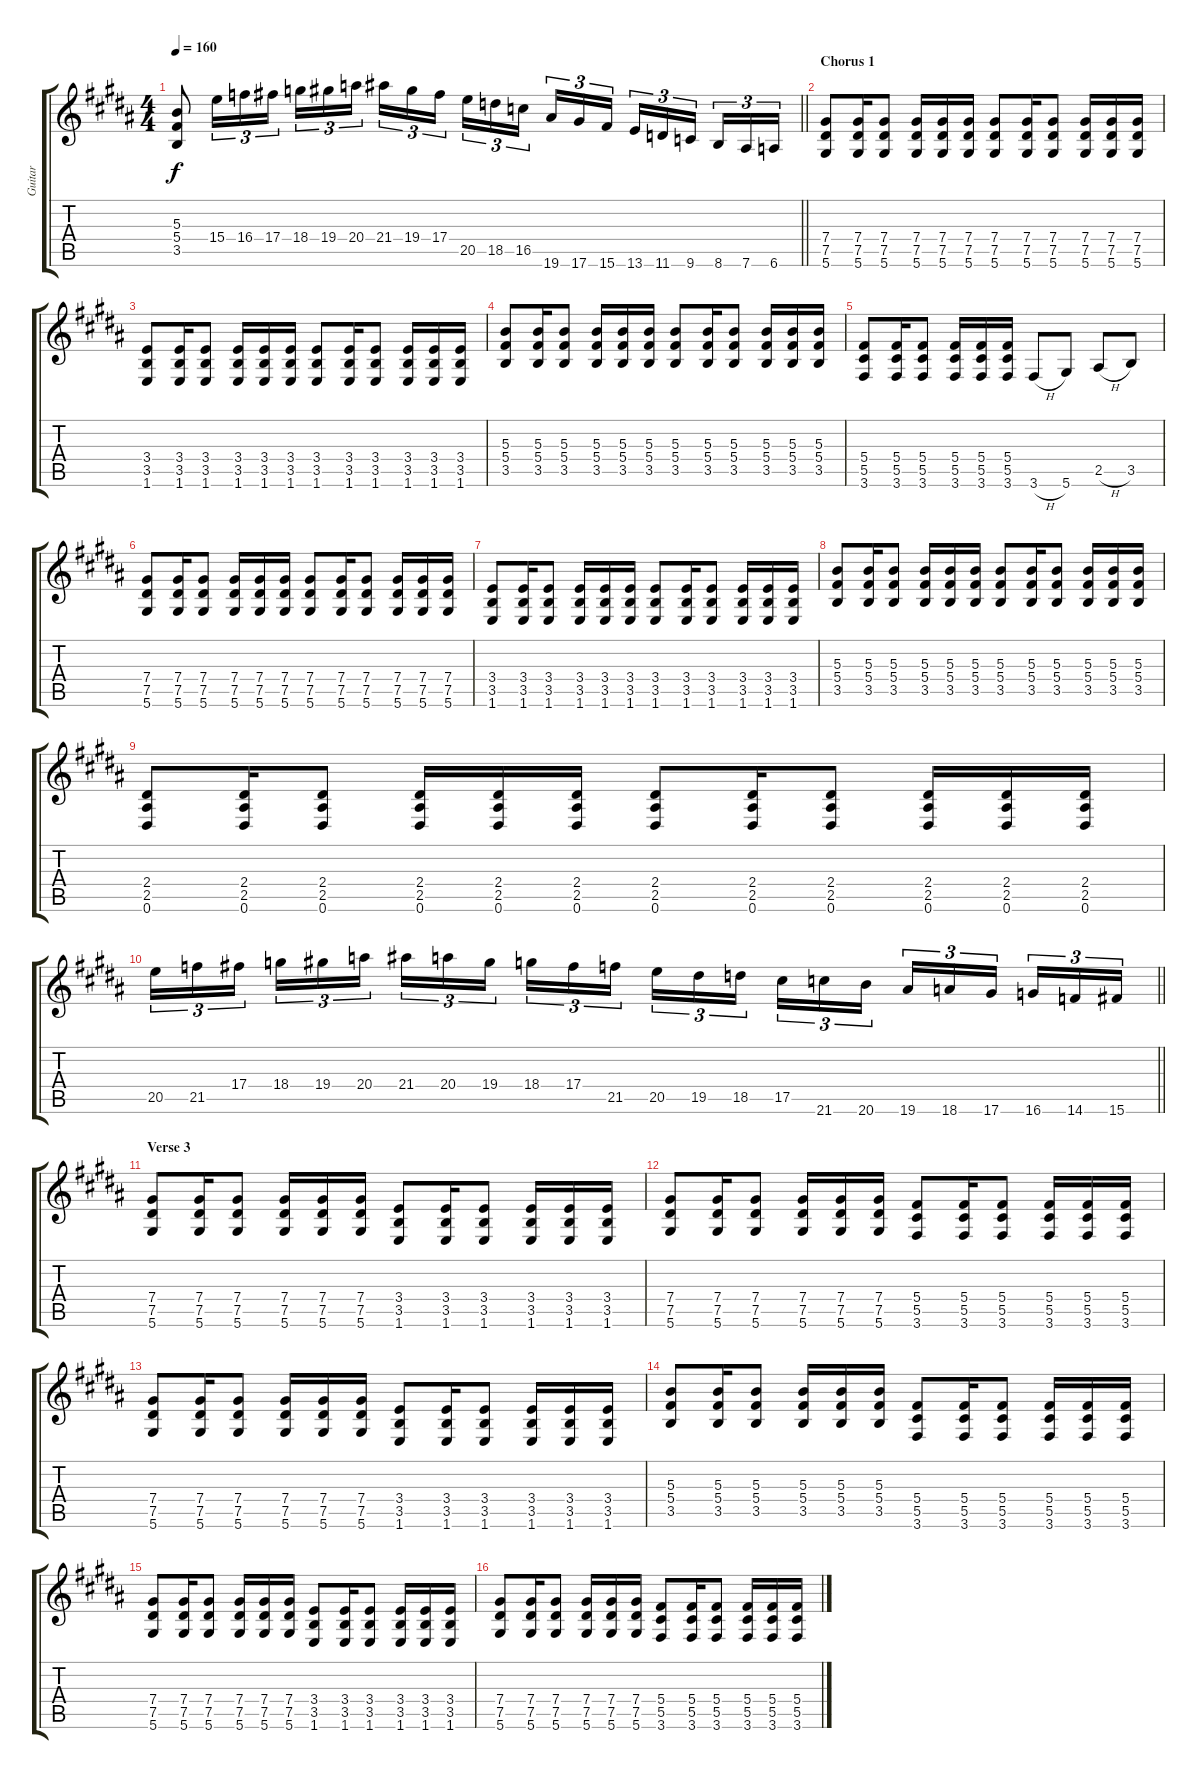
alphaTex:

\track ("Guitar" "Guitar") {instrument distortionguitar}
\staff {score tabs}
\tuning (Eb4 Bb3 Gb3 Db3 Ab2 Eb2) {hide}
\ts (4 4)
\tempo 160
\clef g2
\barLineRight lightlight
\ks g#minor
(5.3 5.4 3.5).8{dy f} 15.4.16{tu (3 2) instrument guitarfretnoise} 16.4.16{tu (3 2)} 17.4.16{tu (3 2)} 18.4.16{tu (3 2)} 19.4.16{tu (3 2)} 20.4.16{tu (3 2)} 21.4.16{tu (3 2)} 19.4.16{tu (3 2)} 17.4.16{tu (3 2)} 20.5.16{tu (3 2)} 18.5.16{tu (3 2)} 16.5.16{tu (3 2)} 19.6.16{tu (3 2)} 17.6.16{tu (3 2)} 15.6.16{tu (3 2)} 13.6.16{tu (3 2)} 11.6.16{tu (3 2)} 9.6.16{tu (3 2)} 8.6.16{tu (3 2)} 7.6.16{tu (3 2)} 6.6.16{tu (3 2)} |
\section ("" "Chorus 1")
(7.4 7.5 5.6).8{instrument distortionguitar} (7.4 7.5 5.6).16 (7.4 7.5 5.6).8 (7.4 7.5 5.6).16 (7.4 7.5 5.6).16 (7.4 7.5 5.6).16 (7.4 7.5 5.6).8 (7.4 7.5 5.6).16 (7.4 7.5 5.6).8 (7.4 7.5 5.6).16 (7.4 7.5 5.6).16 (7.4 7.5 5.6).16 |
(3.4 3.5 1.6).8 (3.4 3.5 1.6).16 (3.4 3.5 1.6).8 (3.4 3.5 1.6).16 (3.4 3.5 1.6).16 (3.4 3.5 1.6).16 (3.4 3.5 1.6).8 (3.4 3.5 1.6).16 (3.4 3.5 1.6).8 (3.4 3.5 1.6).16 (3.4 3.5 1.6).16 (3.4 3.5 1.6).16 |
(5.3 5.4 3.5).8 (5.3 5.4 3.5).16 (5.3 5.4 3.5).8 (5.3 5.4 3.5).16 (5.3 5.4 3.5).16 (5.3 5.4 3.5).16 (5.3 5.4 3.5).8 (5.3 5.4 3.5).16 (5.3 5.4 3.5).8 (5.3 5.4 3.5).16 (5.3 5.4 3.5).16 (5.3 5.4 3.5).16 |
(5.4 5.5 3.6).8 (5.4 5.5 3.6).16 (5.4 5.5 3.6).8 (5.4 5.5 3.6).16 (5.4 5.5 3.6).16 (5.4 5.5 3.6).16 3.6{h}.8 5.6.8 2.5{h}.8 3.5.8 |
(7.4 7.5 5.6).8 (7.4 7.5 5.6).16 (7.4 7.5 5.6).8 (7.4 7.5 5.6).16 (7.4 7.5 5.6).16 (7.4 7.5 5.6).16 (7.4 7.5 5.6).8 (7.4 7.5 5.6).16 (7.4 7.5 5.6).8 (7.4 7.5 5.6).16 (7.4 7.5 5.6).16 (7.4 7.5 5.6).16 |
(3.4 3.5 1.6).8 (3.4 3.5 1.6).16 (3.4 3.5 1.6).8 (3.4 3.5 1.6).16 (3.4 3.5 1.6).16 (3.4 3.5 1.6).16 (3.4 3.5 1.6).8 (3.4 3.5 1.6).16 (3.4 3.5 1.6).8 (3.4 3.5 1.6).16 (3.4 3.5 1.6).16 (3.4 3.5 1.6).16 |
(5.3 5.4 3.5).8 (5.3 5.4 3.5).16 (5.3 5.4 3.5).8 (5.3 5.4 3.5).16 (5.3 5.4 3.5).16 (5.3 5.4 3.5).16 (5.3 5.4 3.5).8 (5.3 5.4 3.5).16 (5.3 5.4 3.5).8 (5.3 5.4 3.5).16 (5.3 5.4 3.5).16 (5.3 5.4 3.5).16 |
(2.4 2.5 0.6).8 (2.4 2.5 0.6).16 (2.4 2.5 0.6).8 (2.4 2.5 0.6).16 (2.4 2.5 0.6).16 (2.4 2.5 0.6).16 (2.4 2.5 0.6).8 (2.4 2.5 0.6).16 (2.4 2.5 0.6).8 (2.4 2.5 0.6).16 (2.4 2.5 0.6).16 (2.4 2.5 0.6).16 |
\barLineRight lightlight
20.5.16{tu (3 2) instrument guitarfretnoise} 21.5.16{tu (3 2)} 17.4.16{tu (3 2)} 18.4.16{tu (3 2)} 19.4.16{tu (3 2)} 20.4.16{tu (3 2)} 21.4.16{tu (3 2)} 20.4.16{tu (3 2)} 19.4.16{tu (3 2)} 18.4.16{tu (3 2)} 17.4.16{tu (3 2)} 21.5.16{tu (3 2)} 20.5.16{tu (3 2)} 19.5.16{tu (3 2)} 18.5.16{tu (3 2)} 17.5.16{tu (3 2)} 21.6.16{tu (3 2)} 20.6.16{tu (3 2)} 19.6.16{tu (3 2)} 18.6.16{tu (3 2)} 17.6.16{tu (3 2)} 16.6.16{tu (3 2)} 14.6.16{tu (3 2)} 15.6.16{tu (3 2)} |
\section ("" "Verse 3")
(7.4 7.5 5.6).8{instrument distortionguitar} (7.4 7.5 5.6).16 (7.4 7.5 5.6).8 (7.4 7.5 5.6).16 (7.4 7.5 5.6).16 (7.4 7.5 5.6).16 (3.4 3.5 1.6).8 (3.4 3.5 1.6).16 (3.4 3.5 1.6).8 (3.4 3.5 1.6).16 (3.4 3.5 1.6).16 (3.4 3.5 1.6).16 |
(7.4 7.5 5.6).8 (7.4 7.5 5.6).16 (7.4 7.5 5.6).8 (7.4 7.5 5.6).16 (7.4 7.5 5.6).16 (7.4 7.5 5.6).16 (5.4 5.5 3.6).8 (5.4 5.5 3.6).16 (5.4 5.5 3.6).8 (5.4 5.5 3.6).16 (5.4 5.5 3.6).16 (5.4 5.5 3.6).16 |
(7.4 7.5 5.6).8 (7.4 7.5 5.6).16 (7.4 7.5 5.6).8 (7.4 7.5 5.6).16 (7.4 7.5 5.6).16 (7.4 7.5 5.6).16 (3.4 3.5 1.6).8 (3.4 3.5 1.6).16 (3.4 3.5 1.6).8 (3.4 3.5 1.6).16 (3.4 3.5 1.6).16 (3.4 3.5 1.6).16 |
(5.3 5.4 3.5).8 (5.3 5.4 3.5).16 (5.3 5.4 3.5).8 (5.3 5.4 3.5).16 (5.3 5.4 3.5).16 (5.3 5.4 3.5).16 (5.4 5.5 3.6).8 (5.4 5.5 3.6).16 (5.4 5.5 3.6).8 (5.4 5.5 3.6).16 (5.4 5.5 3.6).16 (5.4 5.5 3.6).16 |
(7.4 7.5 5.6).8 (7.4 7.5 5.6).16 (7.4 7.5 5.6).8 (7.4 7.5 5.6).16 (7.4 7.5 5.6).16 (7.4 7.5 5.6).16 (3.4 3.5 1.6).8 (3.4 3.5 1.6).16 (3.4 3.5 1.6).8 (3.4 3.5 1.6).16 (3.4 3.5 1.6).16 (3.4 3.5 1.6).16 |
(7.4 7.5 5.6).8 (7.4 7.5 5.6).16 (7.4 7.5 5.6).8 (7.4 7.5 5.6).16 (7.4 7.5 5.6).16 (7.4 7.5 5.6).16 (5.4 5.5 3.6).8 (5.4 5.5 3.6).16 (5.4 5.5 3.6).8 (5.4 5.5 3.6).16 (5.4 5.5 3.6).16 (5.4 5.5 3.6).16
